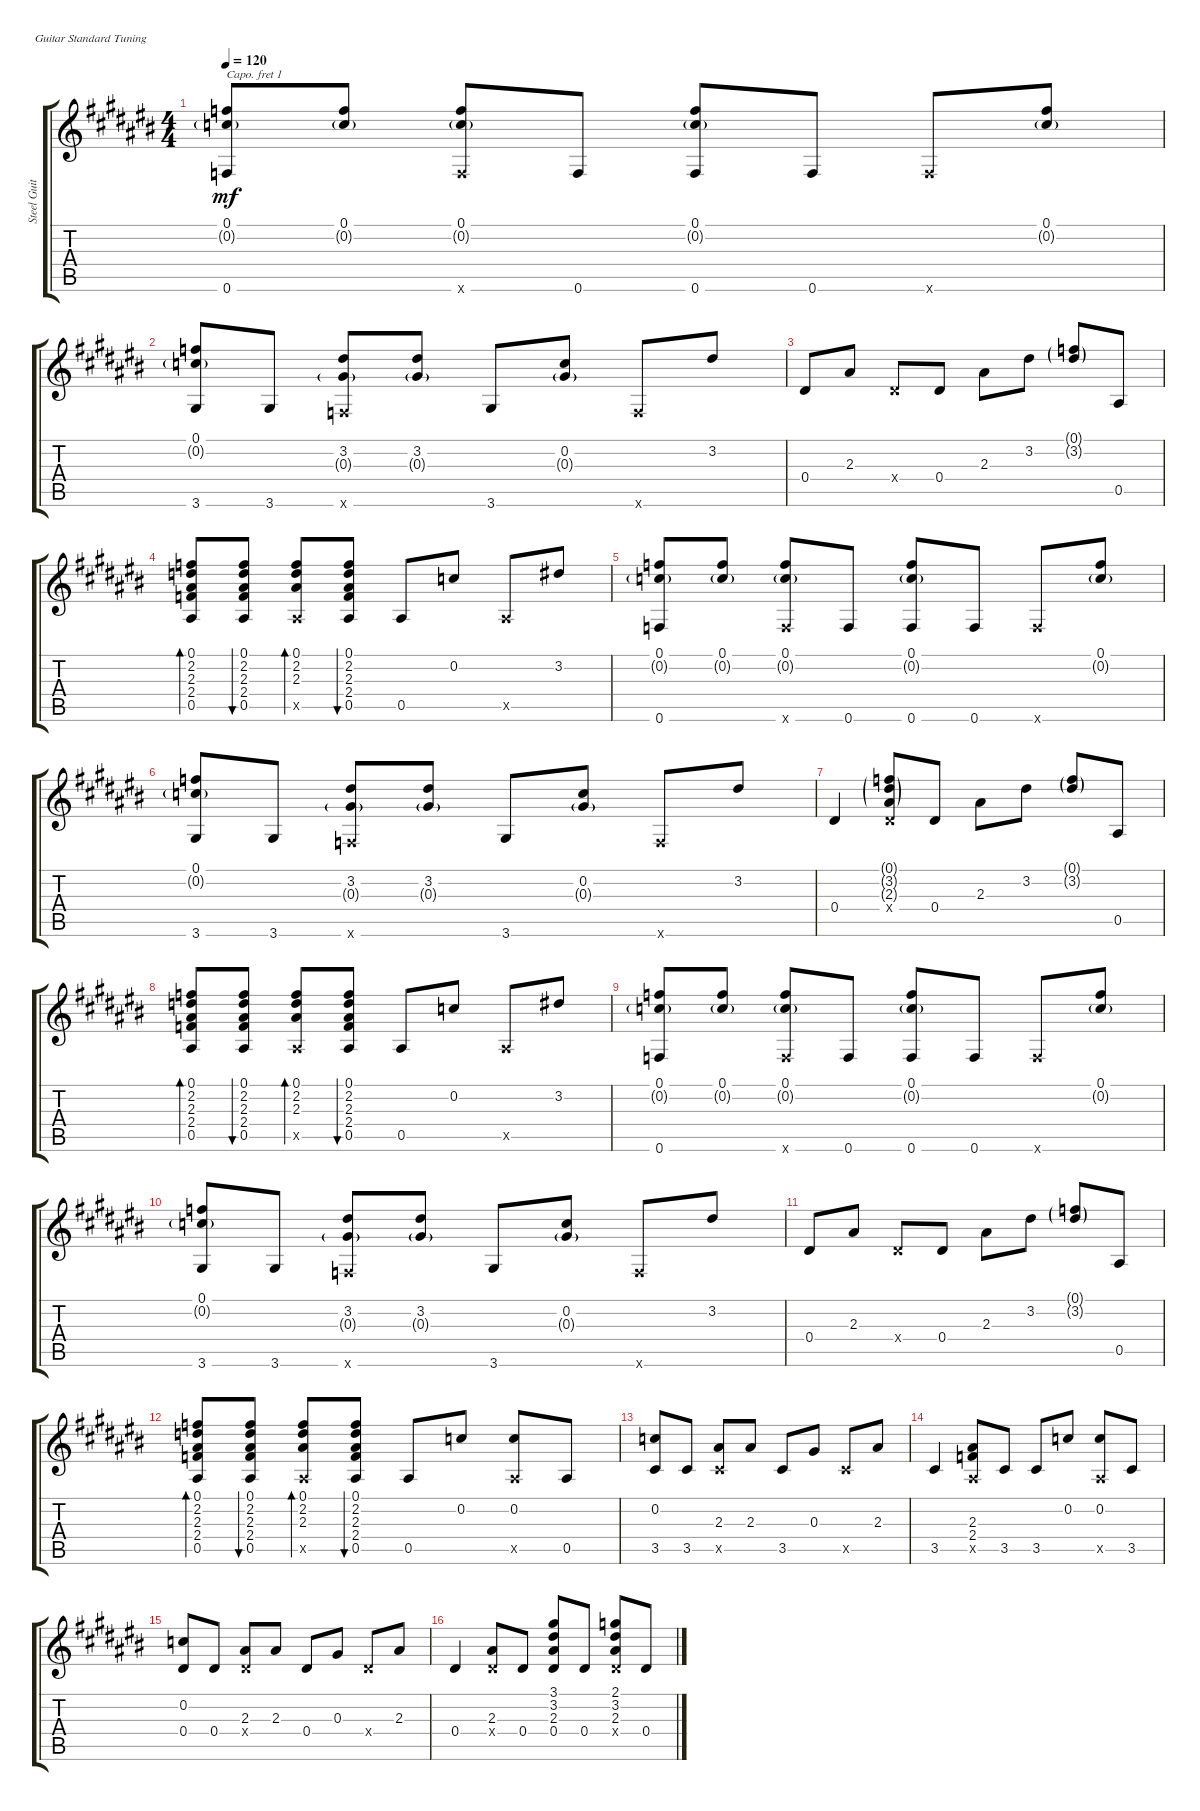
\defaultSystemsLayout 4
\bracketExtendMode groupsimilarinstruments
\otherSystemsTrackNameOrientation horizontal
\track ("Steel Guitar" "Steel Guit") {instrument acousticguitarsteel}
\staff {score tabs}
\capo 1
\tuning (E4 B3 G3 D3 A2 E2)
\ts (4 4)
\tempo 120
\clef g2
\ks c#
(0.1{acc forcenatural} 0.6{acc forcenatural} 0.2{g acc forcenatural}).8{dy mf beam Up} (0.1{acc forcenatural} 0.2{g acc forcenatural}).8{beam Up} (0.1{acc forcenatural} 0.2{g acc forcenatural} 0.6{x acc forcenatural}).8{beam Up} 0.6{acc forcenatural}.8{beam Up} (0.1{acc forcenatural} 0.6{acc forcenatural} 0.2{g acc forcenatural}).8{beam Up} 0.6{acc forcenatural}.8{beam Up} 0.6{x acc forcenatural}.8{beam Up} (0.1{acc forcenatural} 0.2{g acc forcenatural}).8{beam Up} |
(0.1{acc forcenatural} 3.6{acc forcenatural} 0.2{g acc forcenatural}).8{beam Up} 3.6{acc forcenatural}.8{beam Up} (3.2{acc forcenatural} 0.3{g acc forcenatural} 0.6{x acc forcenatural}).8{beam Up} (3.2{acc forcenatural} 0.3{g acc forcenatural}).8{beam Up} 3.6{acc forcenatural}.8{beam Up} (0.2{acc forcenatural} 0.3{g acc forcenatural}).8{beam Up} 0.6{x acc forcenatural}.8{beam Up} 3.2{acc forcenatural}.8{beam Up} |
0.4{acc forcenatural}.8{beam Up} 2.3{acc forcenatural}.8{beam Up} 0.4{x acc forcenatural}.8{beam Up} 0.4{acc forcenatural}.8{beam Up} 2.3{acc forcenatural}.8{beam Down} 3.2{acc forcenatural}.8{beam Down} (3.2{g acc forcenatural} 0.1{g acc forcenatural}).8{beam Up} 0.5{acc forcenatural}.8{beam Up} |
(2.4{acc forcenatural} 2.3{acc forcenatural} 2.2{acc b} 0.1{acc forcenatural} 0.5{acc forcenatural}).8{bd 30 beam Up} (2.4{acc forcenatural} 2.3{acc forcenatural} 2.2{acc b} 0.1{acc forcenatural} 0.5{acc forcenatural}).8{bu 30 beam Up} (2.2{acc b} 0.1{acc forcenatural} 0.5{x acc forcenatural} 2.3{acc forcenatural}).8{bd 30 beam Up} (2.4{acc forcenatural} 2.3{acc forcenatural} 2.2{acc b} 0.1{acc forcenatural} 0.5{acc forcenatural}).8{bu 30 beam Up} 0.5{acc forcenatural}.8{beam Up} 0.2{acc forcenatural}.8{beam Up} 0.5{x acc forcenatural}.8{beam Up} 3.2{acc forcenatural}.8{beam Up} |
(0.1{acc forcenatural} 0.6{acc forcenatural} 0.2{g acc forcenatural}).8{beam Up} (0.1{acc forcenatural} 0.2{g acc forcenatural}).8{beam Up} (0.1{acc forcenatural} 0.2{g acc forcenatural} 0.6{x acc forcenatural}).8{beam Up} 0.6{acc forcenatural}.8{beam Up} (0.1{acc forcenatural} 0.6{acc forcenatural} 0.2{g acc forcenatural}).8{beam Up} 0.6{acc forcenatural}.8{beam Up} 0.6{x acc forcenatural}.8{beam Up} (0.1{acc forcenatural} 0.2{g acc forcenatural}).8{beam Up} |
(0.1{acc forcenatural} 3.6{acc forcenatural} 0.2{g acc forcenatural}).8{beam Up} 3.6{acc forcenatural}.8{beam Up} (3.2{acc forcenatural} 0.3{g acc forcenatural} 0.6{x acc forcenatural}).8{beam Up} (3.2{acc forcenatural} 0.3{g acc forcenatural}).8{beam Up} 3.6{acc forcenatural}.8{beam Up} (0.2{acc forcenatural} 0.3{g acc forcenatural}).8{beam Up} 0.6{x acc forcenatural}.8{beam Up} 3.2{acc forcenatural}.8{beam Up} |
0.4{acc forcenatural}.4{beam Up} (0.4{x acc forcenatural} 2.3{g acc forcenatural} 3.2{g acc forcenatural} 0.1{g acc forcenatural}).8{beam Up} 0.4{acc forcenatural}.8{beam Up} 2.3{acc forcenatural}.8{beam Down} 3.2{acc forcenatural}.8{beam Down} (3.2{g acc forcenatural} 0.1{g acc forcenatural}).8{beam Up} 0.5{acc forcenatural}.8{beam Up} |
(2.4{acc forcenatural} 2.3{acc forcenatural} 2.2{acc b} 0.1{acc forcenatural} 0.5{acc forcenatural}).8{bd 30 beam Up} (2.4{acc forcenatural} 2.3{acc forcenatural} 2.2{acc b} 0.1{acc forcenatural} 0.5{acc forcenatural}).8{bu 30 beam Up} (2.2{acc b} 0.1{acc forcenatural} 0.5{x acc forcenatural} 2.3{acc forcenatural}).8{bd 30 beam Up} (2.4{acc forcenatural} 2.3{acc forcenatural} 2.2{acc b} 0.1{acc forcenatural} 0.5{acc forcenatural}).8{bu 30 beam Up} 0.5{acc forcenatural}.8{beam Up} 0.2{acc forcenatural}.8{beam Up} 0.5{x acc forcenatural}.8{beam Up} 3.2{acc forcenatural}.8{beam Up} |
(0.1{acc forcenatural} 0.6{acc forcenatural} 0.2{g acc forcenatural}).8{beam Up} (0.1{acc forcenatural} 0.2{g acc forcenatural}).8{beam Up} (0.1{acc forcenatural} 0.2{g acc forcenatural} 0.6{x acc forcenatural}).8{beam Up} 0.6{acc forcenatural}.8{beam Up} (0.1{acc forcenatural} 0.6{acc forcenatural} 0.2{g acc forcenatural}).8{beam Up} 0.6{acc forcenatural}.8{beam Up} 0.6{x acc forcenatural}.8{beam Up} (0.1{acc forcenatural} 0.2{g acc forcenatural}).8{beam Up} |
(0.1{acc forcenatural} 3.6{acc forcenatural} 0.2{g acc forcenatural}).8{beam Up} 3.6{acc forcenatural}.8{beam Up} (3.2{acc forcenatural} 0.3{g acc forcenatural} 0.6{x acc forcenatural}).8{beam Up} (3.2{acc forcenatural} 0.3{g acc forcenatural}).8{beam Up} 3.6{acc forcenatural}.8{beam Up} (0.2{acc forcenatural} 0.3{g acc forcenatural}).8{beam Up} 0.6{x acc forcenatural}.8{beam Up} 3.2{acc forcenatural}.8{beam Up} |
0.4{acc forcenatural}.8{beam Up} 2.3{acc forcenatural}.8{beam Up} 0.4{x acc forcenatural}.8{beam Up} 0.4{acc forcenatural}.8{beam Up} 2.3{acc forcenatural}.8{beam Down} 3.2{acc forcenatural}.8{beam Down} (3.2{g acc forcenatural} 0.1{g acc forcenatural}).8{beam Up} 0.5{acc forcenatural}.8{beam Up} |
(2.4{acc forcenatural} 2.3{acc forcenatural} 2.2{acc b} 0.1{acc forcenatural} 0.5{acc forcenatural}).8{bd 30 beam Up} (2.4{acc forcenatural} 2.3{acc forcenatural} 2.2{acc b} 0.1{acc forcenatural} 0.5{acc forcenatural}).8{bu 30 beam Up} (2.2{acc b} 0.1{acc forcenatural} 0.5{x acc forcenatural} 2.3{acc forcenatural}).8{bd 30 beam Up} (2.4{acc forcenatural} 2.3{acc forcenatural} 2.2{acc b} 0.1{acc forcenatural} 0.5{acc forcenatural}).8{bu 30 beam Up} 0.5{acc forcenatural}.8{beam Up} 0.2{acc forcenatural}.8{beam Up} (0.2{acc forcenatural} 0.5{x acc forcenatural}).8{beam Up} 0.5{acc forcenatural}.8{beam Up} |
(3.5{acc forcenatural} 0.2{acc forcenatural}).8{beam Up} 3.5{acc forcenatural}.8{beam Up} (3.5{x acc forcenatural} 2.3{acc forcenatural}).8{beam Up} 2.3{acc forcenatural}.8{beam Up} 3.5{acc forcenatural}.8{beam Up} 0.3{acc forcenatural}.8{beam Up} 3.5{x acc forcenatural}.8{beam Up} 2.3{acc forcenatural}.8{beam Up} |
3.5{acc forcenatural}.4{beam Up} (2.3{acc forcenatural} 2.4{acc forcenatural} 0.5{x acc forcenatural}).8{beam Up} 3.5{acc forcenatural}.8{beam Up} 3.5{acc forcenatural}.8{beam Up} 0.2{acc forcenatural}.8{beam Up} (0.2{acc forcenatural} 0.5{x acc forcenatural}).8{beam Up} 3.5{acc forcenatural}.8{beam Up} |
(0.2{acc forcenatural} 0.4{acc forcenatural}).8{beam Up} 0.4{acc forcenatural}.8{beam Up} (2.3{acc forcenatural} 0.4{x acc forcenatural}).8{beam Up} 2.3{acc forcenatural}.8{beam Up} 0.4{acc forcenatural}.8{beam Up} 0.3{acc forcenatural}.8{beam Up} 0.4{x acc forcenatural}.8{beam Up} 2.3{acc forcenatural}.8{beam Up} |
0.4{acc forcenatural}.4{beam Up} (2.3{acc forcenatural} 0.4{x acc forcenatural}).8{beam Up} 0.4{acc forcenatural}.8{beam Up} (3.1{acc forcenatural} 0.4{acc forcenatural} 2.3{acc forcenatural} 3.2{acc forcenatural}).8{beam Up} 0.4{acc forcenatural}.8{beam Up} (2.3{acc forcenatural} 3.2{acc forcenatural} 2.1{acc b} 0.4{x acc forcenatural}).8{beam Up} 0.4{acc forcenatural}.8{beam Up}
